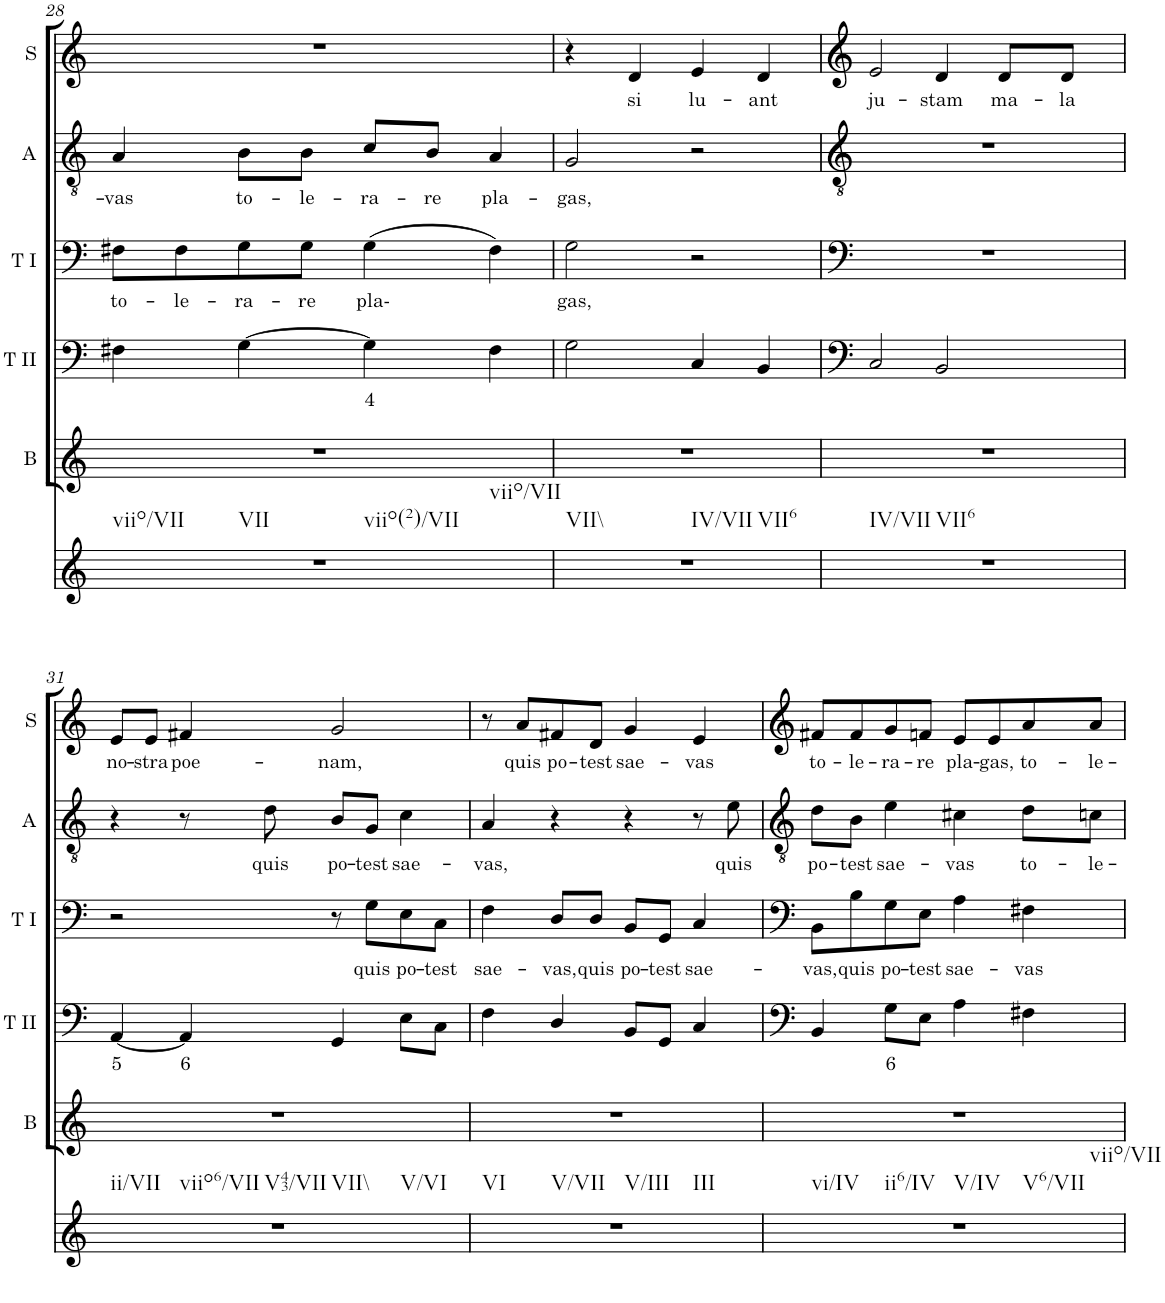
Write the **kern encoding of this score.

**kern	**kern	**kern	**text	**kern	**text	**kern	**text	**kern	**text
*part6	*part5	*part4	*part4	*part3	*part3	*part2	*part2	*part1	*part1
*staff6	*staff5	*staff4	*staff4	*staff3	*staff3	*staff2	*staff2	*staff1	*staff1
*I"Continuo	*I"Bass	*I"Tenor II	*	*I"Tenor I	*	*I"Alto	*	*I"Soprano	*
*	*I'B	*I'T II	*	*I'T I	*	*I'A	*	*I'S	*
!!LO:PB:g=z
*clefG2	*clefG2	*clefG2	*	*clefG2	*	*clefF4	*	*clefF4	*
*k[]	*k[]	*k[]	*	*k[]	*	*k[]	*	*k[]	*
*M2/2	*M2/2	*M2/2	*	*M2/2	*	*M2/2	*	*M2/2	*
*met(c|)	*met(c|)	*met(c|)	*	*met(c|)	*	*met(c|)	*	*met(c|)	*
=28	=28	=28	=28	=28	=28	=28	=28	=28	=28
!LO:TX:b:t=viio/VII	!	!	!	!	!	!	!	!	!
!LO:TX:b:t=VII	!	!	!	!	!	!	!	!	!
!LO:TX:b:t=viio(2)/VII	!	!	!	!	!	!	!	!	!
!LO:TX:b:t=viio/VII	!	!	!	!	!	!	!	!	!
!	!	!	!	!	!LO:LY:b	!	!LO:LY:b	!	!
1r	1r	4F#X\	.	8F#X\L	to-	4A/	vas	1r	.
!	!	!	!	!	!LO:LY:b	!	!	!	!
.	.	.	.	8F#\	le-	.	.	.	.
!	!	!	!	!	!LO:LY:b	!	!LO:LY:b	!	!
.	.	[4G\	.	8G\	ra-	8B\L	to-	.	.
!	!	!	!	!	!LO:LY:b	!	!LO:LY:b	!	!
.	.	.	.	8G\J	re	8B\J	le-	.	.
!	!	!	!LO:LY:b	!	!LO:LY:b	!	!LO:LY:b	!	!
.	.	4G\]	4	(4G\	pla-	8c/L	ra-	.	.
!	!	!	!	!	!	!	!LO:LY:b	!	!
.	.	.	.	.	.	8B/J	re	.	.
!	!	!	!	!	!	!	!LO:LY:b	!	!
.	.	4F#\	.	4F#\)	.	4A/	pla-	.	.
=29	=29	=29	=29	=29	=29	=29	=29	=29	=29
!LO:TX:b:t=VII\\	!	!	!	!	!	!	!	!	!
!LO:TX:b:t=IV/VII	!	!	!	!	!	!	!	!	!
!LO:TX:b:t=VII6	!	!	!	!	!	!	!	!	!
!	!	!	!	!	!LO:LY:b	!	!LO:LY:b	!	!
1r	1r	2G\	.	2G\	gas,	2G/	gas,	4r	.
!	!	!	!	!	!	!	!	!	!LO:LY:b
.	.	.	.	.	.	.	.	4d/	si
!	!	!	!	!	!	!	!	!	!LO:LY:b
.	.	4C/	.	2r	.	2r	.	4e/	lu-
!	!	!	!	!	!	!	!	!	!LO:LY:b
.	.	4BB/	.	.	.	.	.	4d/	ant
=30	=30	=30	=30	=30	=30	=30	=30	=30	=30
!LO:TX:b:t=IV/VII	!	!	!	!	!	!	!	!	!
!LO:TX:b:t=VII6	!	!	!	!	!	!	!	!	!
!	!	!	!	!	!	!	!	!	!LO:LY:b
1r	1r	2C/	.	1r	.	1r	.	2e/	ju-
!	!	!	!	!	!	!	!	!	!LO:LY:b
.	.	2BB/	.	.	.	.	.	4d/	stam
!	!	!	!	!	!	!	!	!	!LO:LY:b
.	.	.	.	.	.	.	.	8d/L	ma-
!	!	!	!	!	!	!	!	!	!LO:LY:b
.	.	.	.	.	.	.	.	8d/J	la
!!LO:LB:g=z
=31	=31	=31	=31	=31	=31	=31	=31	=31	=31
!LO:TX:b:t=ii/VII	!	!	!	!	!	!	!	!	!
!LO:TX:b:t=viio6/VII	!	!	!	!	!	!	!	!	!
!LO:TX:b:t=V43/VII	!	!	!	!	!	!	!	!	!
!LO:TX:b:t=VII\\	!	!	!	!	!	!	!	!	!
!LO:TX:b:t=V/VI	!	!	!	!	!	!	!	!	!
!	!	!	!LO:LY:b	!	!	!	!	!	!LO:LY:b
1r	1r	[4AA/	5	2r	.	4r	.	8e/L	no-
!	!	!	!	!	!	!	!	!	!LO:LY:b
.	.	.	.	.	.	.	.	8e/J	stra
!	!	!	!LO:LY:b	!	!	!	!	!	!LO:LY:b
.	.	4AA/]	6	.	.	8r	.	4f#X/	poe-
!	!	!	!	!	!	!	!LO:LY:b	!	!
.	.	.	.	.	.	8d\	quis	.	.
!	!	!	!	!	!	!	!LO:LY:b	!	!LO:LY:b
.	.	4GG/	.	8r	.	8B/L	po-	2g/	nam,
!	!	!	!	!	!LO:LY:b	!	!LO:LY:b	!	!
.	.	.	.	8G\L	quis	8G/J	test	.	.
!	!	!	!	!	!LO:LY:b	!	!LO:LY:b	!	!
.	.	8E\L	.	8E\	po-	4c\	sae-	.	.
!	!	!	!	!	!LO:LY:b	!	!	!	!
.	.	8C\J	.	8C\J	test	.	.	.	.
=32	=32	=32	=32	=32	=32	=32	=32	=32	=32
!LO:TX:b:t=VI	!	!	!	!	!	!	!	!	!
!LO:TX:b:t=V/VII	!	!	!	!	!	!	!	!	!
!LO:TX:b:t=V/III	!	!	!	!	!	!	!	!	!
!LO:TX:b:t=III	!	!	!	!	!	!	!	!	!
!	!	!	!	!	!LO:LY:b	!	!LO:LY:b	!	!
1r	1r	4F\	.	4F\	sae-	4A/	vas,	8r	.
!	!	!	!	!	!	!	!	!	!LO:LY:b
.	.	.	.	.	.	.	.	8a/L	quis
!	!	!	!	!	!LO:LY:b	!	!	!	!LO:LY:b
.	.	4D/	.	8D/L	vas,	4r	.	8f#X/	po-
!	!	!	!	!	!LO:LY:b	!	!	!	!LO:LY:b
.	.	.	.	8D/J	quis	.	.	8d/J	test
!	!	!	!	!	!LO:LY:b	!	!	!	!LO:LY:b
.	.	8BB/L	.	8BB/L	po-	4r	.	4g/	sae-
!	!	!	!	!	!LO:LY:b	!	!	!	!
.	.	8GG/J	.	8GG/J	test	.	.	.	.
!	!	!	!	!	!LO:LY:b	!	!	!	!LO:LY:b
.	.	4C/	.	4C/	sae-	8r	.	4e/	vas
!	!	!	!	!	!	!	!LO:LY:b	!	!
.	.	.	.	.	.	8e\	quis	.	.
=33	=33	=33	=33	=33	=33	=33	=33	=33	=33
!LO:TX:b:t=vi/IV	!	!	!	!	!	!	!	!	!
!LO:TX:b:t=ii6/IV	!	!	!	!	!	!	!	!	!
!LO:TX:b:t=V/IV	!	!	!	!	!	!	!	!	!
!LO:TX:b:t=V6/VII	!	!	!	!	!	!	!	!	!
!LO:TX:b:t=viio/VII	!	!	!	!	!	!	!	!	!
!	!	!	!	!	!LO:LY:b	!	!LO:LY:b	!	!LO:LY:b
1r	1r	4BB/	.	8BB\L	vas,	8d\L	po-	8f#X/L	to-
!	!	!	!	!	!LO:LY:b	!	!LO:LY:b	!	!LO:LY:b
.	.	.	.	8B\	quis	8B\J	test	8f#/	le-
!	!	!	!LO:LY:b	!	!LO:LY:b	!	!LO:LY:b	!	!LO:LY:b
.	.	8G\L	6	8G\	po-	4e\	sae-	8g/	ra-
!	!	!	!	!	!LO:LY:b	!	!	!	!LO:LY:b
.	.	8E\J	.	8E\J	test	.	.	8fn/J	re
!	!	!	!	!	!LO:LY:b	!	!LO:LY:b	!	!LO:LY:b
.	.	4A\	.	4A\	sae-	4c#X\	vas	8e/L	pla-
!	!	!	!	!	!	!	!	!	!LO:LY:b
.	.	.	.	.	.	.	.	8e/	gas,
!	!	!	!	!	!LO:LY:b	!	!LO:LY:b	!	!LO:LY:b
.	.	4F#X\	.	4F#X\	vas	8d\L	to-	8a/	to-
!	!	!	!	!	!	!	!LO:LY:b	!	!LO:LY:b
.	.	.	.	.	.	8cn\J	le-	8a/J	le-
=	=	=	=	=	=	=	=	=	=
*-	*-	*-	*-	*-	*-	*-	*-	*-	*-
